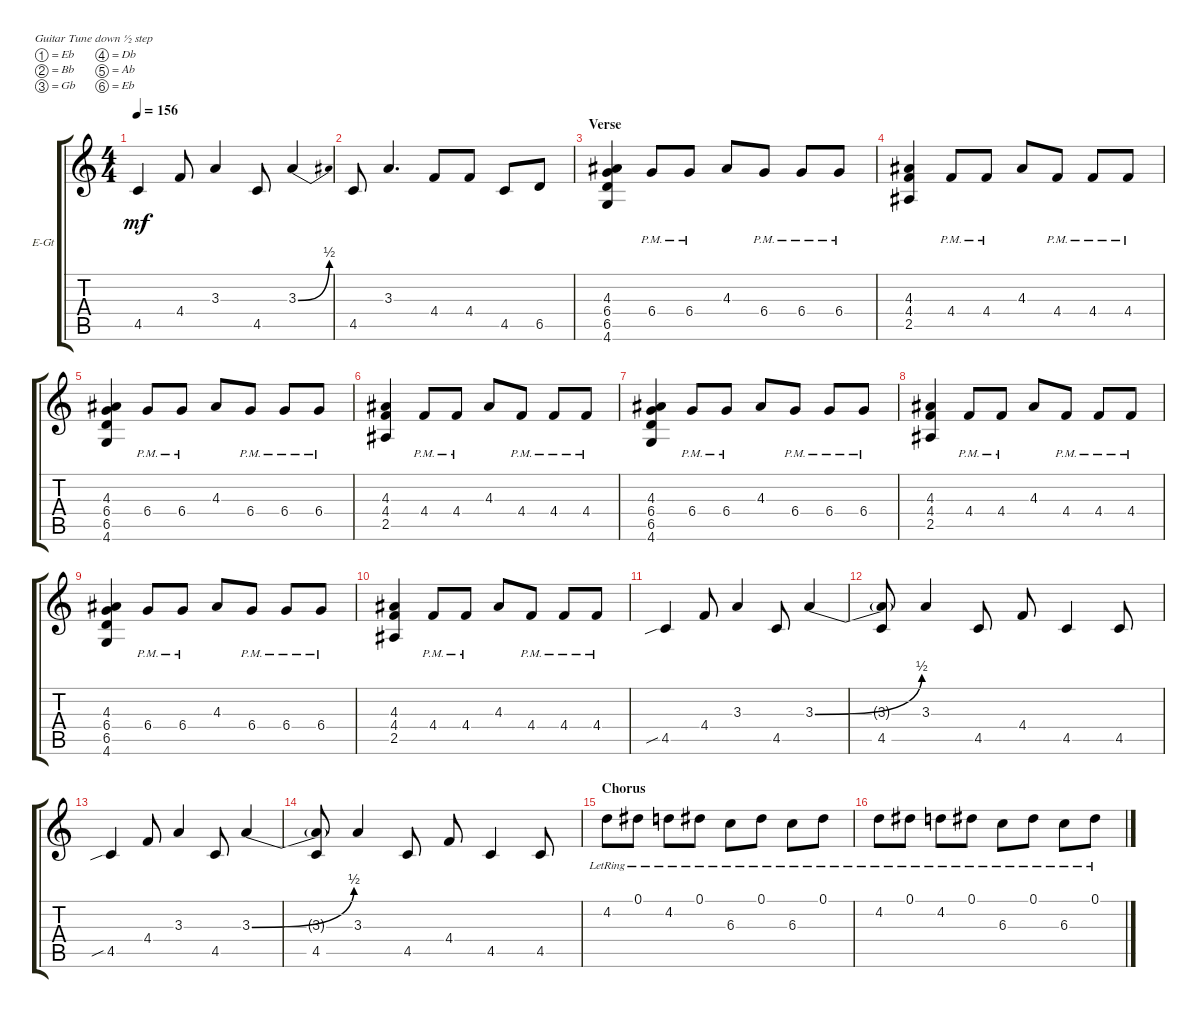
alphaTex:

\defaultSystemsLayout 4
\bracketExtendMode groupsimilarinstruments
\firstSystemTrackNameOrientation horizontal
\otherSystemsTrackNameOrientation horizontal
\track ("Electric Guitar" "E-Gt") {instrument electricguitarclean}
\staff {score tabs}
\tuning (Eb4 Bb3 Gb3 Db3 Ab2 Eb2)
\ts (4 4)
\tempo 156
\clef g2
\ks c
4.5.4{dy mf} 4.4.8 3.3.4 4.5.8 3.3{be (bend 0 0 16.2 2)}.4 |
4.5.8 3.3.4{d} 4.4.8 4.4.8 4.5.8 6.5.8 |
\section ("" "Verse")
(4.6 6.5 6.4 4.3).4 6.4{pm}.8 6.4{pm}.8 4.3.8 6.4{pm}.8 6.4{pm}.8 6.4{pm}.8 |
(2.5 4.4 4.3).4 4.4{pm}.8 4.4{pm}.8 4.3.8 4.4{pm}.8 4.4{pm}.8 4.4{pm}.8 |
(4.6 6.5 6.4 4.3).4 6.4{pm}.8 6.4{pm}.8 4.3.8 6.4{pm}.8 6.4{pm}.8 6.4{pm}.8 |
(2.5 4.4 4.3).4 4.4{pm}.8 4.4{pm}.8 4.3.8 4.4{pm}.8 4.4{pm}.8 4.4{pm}.8 |
(4.6 6.5 6.4 4.3).4 6.4{pm}.8 6.4{pm}.8 4.3.8 6.4{pm}.8 6.4{pm}.8 6.4{pm}.8 |
(2.5 4.4 4.3).4 4.4{pm}.8 4.4{pm}.8 4.3.8 4.4{pm}.8 4.4{pm}.8 4.4{pm}.8 |
(4.6 6.5 6.4 4.3).4 6.4{pm}.8 6.4{pm}.8 4.3.8 6.4{pm}.8 6.4{pm}.8 6.4{pm}.8 |
(2.5 4.4 4.3).4 4.4{pm}.8 4.4{pm}.8 4.3.8 4.4{pm}.8 4.4{pm}.8 4.4{pm}.8 |
4.5{sib}.4 4.4.8 3.3.4 4.5.8 3.3{be (bend 0 0 16.2 2)}.4 |
(3.3{t} 4.5).8 3.3.4 4.5.8 4.4.8 4.5.4 4.5.8 |
4.5{sib}.4 4.4.8 3.3.4 4.5.8 3.3{be (bend 0 0 16.2 2)}.4 |
(3.3{t} 4.5).8 3.3.4 4.5.8 4.4.8 4.5.4 4.5.8 |
\section ("" "Chorus")
4.2{lr}.8 0.1{lr}.8 4.2{lr}.8 0.1{lr}.8 6.3{lr}.8 0.1{lr}.8 6.3{lr}.8 0.1{lr}.8 |
4.2{lr}.8 0.1{lr}.8 4.2{lr}.8 0.1{lr}.8 6.3{lr}.8 0.1{lr}.8 6.3{lr}.8 0.1{lr}.8
